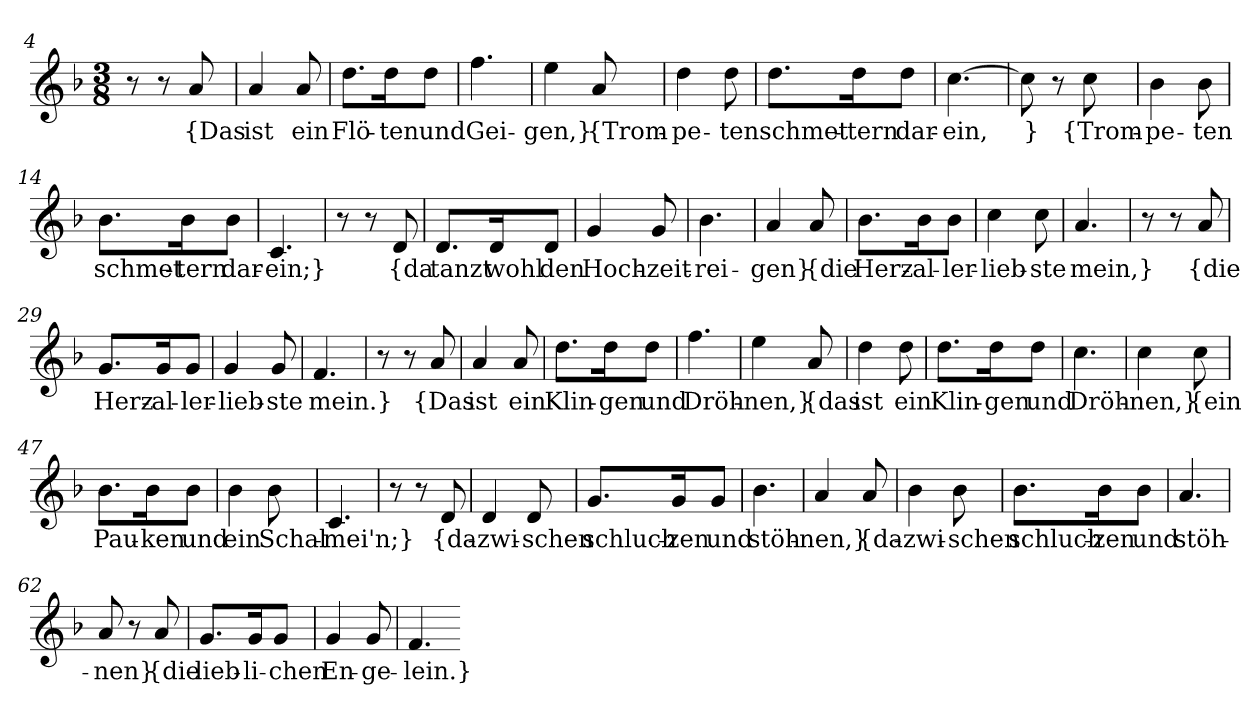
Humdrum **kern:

**kern	**text
*part1	*part1
*staff1	*staff1
*clefG2	*
*k[b-]	*
*M3/8	*
=4	=4
8r	.
8r	.
8a	{Das
=5	=5
4a	ist
8a	ein
=6	=6
8.dd\L	Flö-
16dd\K	-ten
8dd\J	und
=7	=7
4.ff	Gei-
=8	=8
4ee	-gen,}
8a	{Trom-
=9	=9
4dd	-pe-
8dd	-ten
=10	=10
8.dd\L	schmet-
16dd\K	-tern
8dd\J	dar-
=11	=11
[4.cc	-ein,
=12	=12
8cc]	}
8r	.
8cc	{Trom-
=13	=13
4b-	-pe-
8b-	-ten
=14	=14
8.b-\L	schmet-
16b-\K	-tern
8b-\J	dar-
=15	=15
4.c	-ein;}
=20	=20
8r	.
8r	.
8d	{da
=21	=21
8.d/L	tanzt
16d/K	wohl
8d/J	den
=22	=22
4g	Hoch-
8g	-zeit-
=23	=23
4.b-	-rei-
=24	=24
4a	-gen}
8a	{die
=25	=25
8.b-\L	Herz-
16b-\K	-al-
8b-\J	-ler-
=26	=26
4cc	-lieb-
8cc	-ste
=27	=27
4.a	mein,}
=28	=28
8r	.
8r	.
8a	{die
=29	=29
8.g/L	Herz-
16g/K	-al-
8g/J	-ler-
=30	=30
4g	-lieb-
8g	-ste
=31	=31
4.f	mein.}
=38	=38
8r	.
8r	.
8a	{Das
=39	=39
4a	ist
8a	ein
=40	=40
8.dd\L	Klin-
16dd\K	-gen
8dd\J	und
=41	=41
4.ff	Dröh-
=42	=42
4ee	-nen,}
8a	{das
=43	=43
4dd	ist
8dd	ein
=44	=44
8.dd\L	Klin-
16dd\K	-gen
8dd\J	und
=45	=45
4.cc	Dröh-
=46	=46
4cc	-nen,}
8cc	{ein
=47	=47
8.b-\L	Pau-
16b-\K	-ken
8b-\J	und
=48	=48
4b-	ein
8b-	Schal-
=49	=49
4.c	-mei'n;}
=54	=54
8r	.
8r	.
8d	{da-
=55	=55
4d	-zwi-
8d	-schen
=56	=56
8.g/L	schluch-
16g/K	-zen
8g/J	und
=57	=57
4.b-	stöh-
=58	=58
4a	-nen,}
8a	{da-
=59	=59
4b-	-zwi-
8b-	-schen
=60	=60
8.b-\L	schluch-
16b-\K	-zen
8b-\J	und
=61	=61
4.a	stöh-
=62	=62
8a	-nen}
8r	.
8a	{die
=63	=63
8.g/L	lieb-
16g/K	-li-
8g/J	-chen
=64	=64
4g	En-
8g	-ge-
=65	=65
4.f	-lein.}
=-	=-
*-	*-
